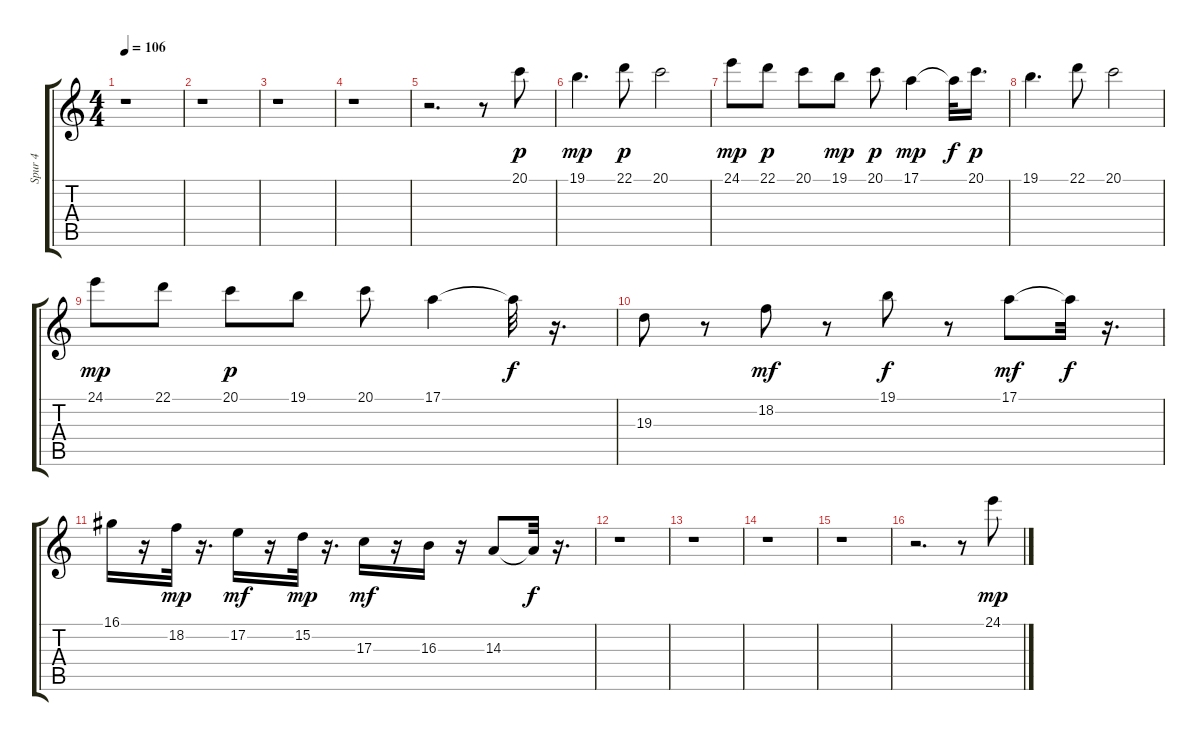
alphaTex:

\track ("Spur 4" "Spur 4") {instrument stringensemble1}
\staff {score tabs}
\tuning (E4 B3 G3 D3 A2 E2) {hide}
\ts (4 4)
\tempo 106
\clef g2
\ks c
r.1{dy p instrument stringensemble1} |
r.1 |
r.1 |
r.1 |
r.2{d} r.8 20.1.8 |
19.1.4{d dy mp} 22.1.8{dy p} 20.1.2 |
24.1.8{dy mp} 22.1.8{dy p} 20.1.8 19.1.8{dy mp} 20.1.8{dy p} 17.1.4{dy mp} 17.1{t}.32{dy f} 20.1.16{d dy p} |
19.1.4{d} 22.1.8 20.1.2 |
24.1.8{dy mp} 22.1.8 20.1.8{dy p} 19.1.8 20.1.8 17.1.4 17.1{t}.32{dy f} r.16{d} |
19.3.8{instrument stringensemble1} r.8 18.2.8{dy mf} r.8 19.1.8{dy f} r.8 17.1.8{dy mf} 17.1{t}.32{dy f} r.16{d} |
16.1.16 r.16 18.2.32{dy mp} r.16{d} 17.2.16{dy mf} r.16 15.2.32{dy mp} r.16{d} 17.3.16{dy mf} r.16 16.3.16 r.16 14.3.8 14.3{t}.32{dy f} r.16{d} |
r.1 |
r.1 |
r.1 |
r.1 |
r.2{d} r.8 24.1.8{dy mp instrument stringensemble1}
